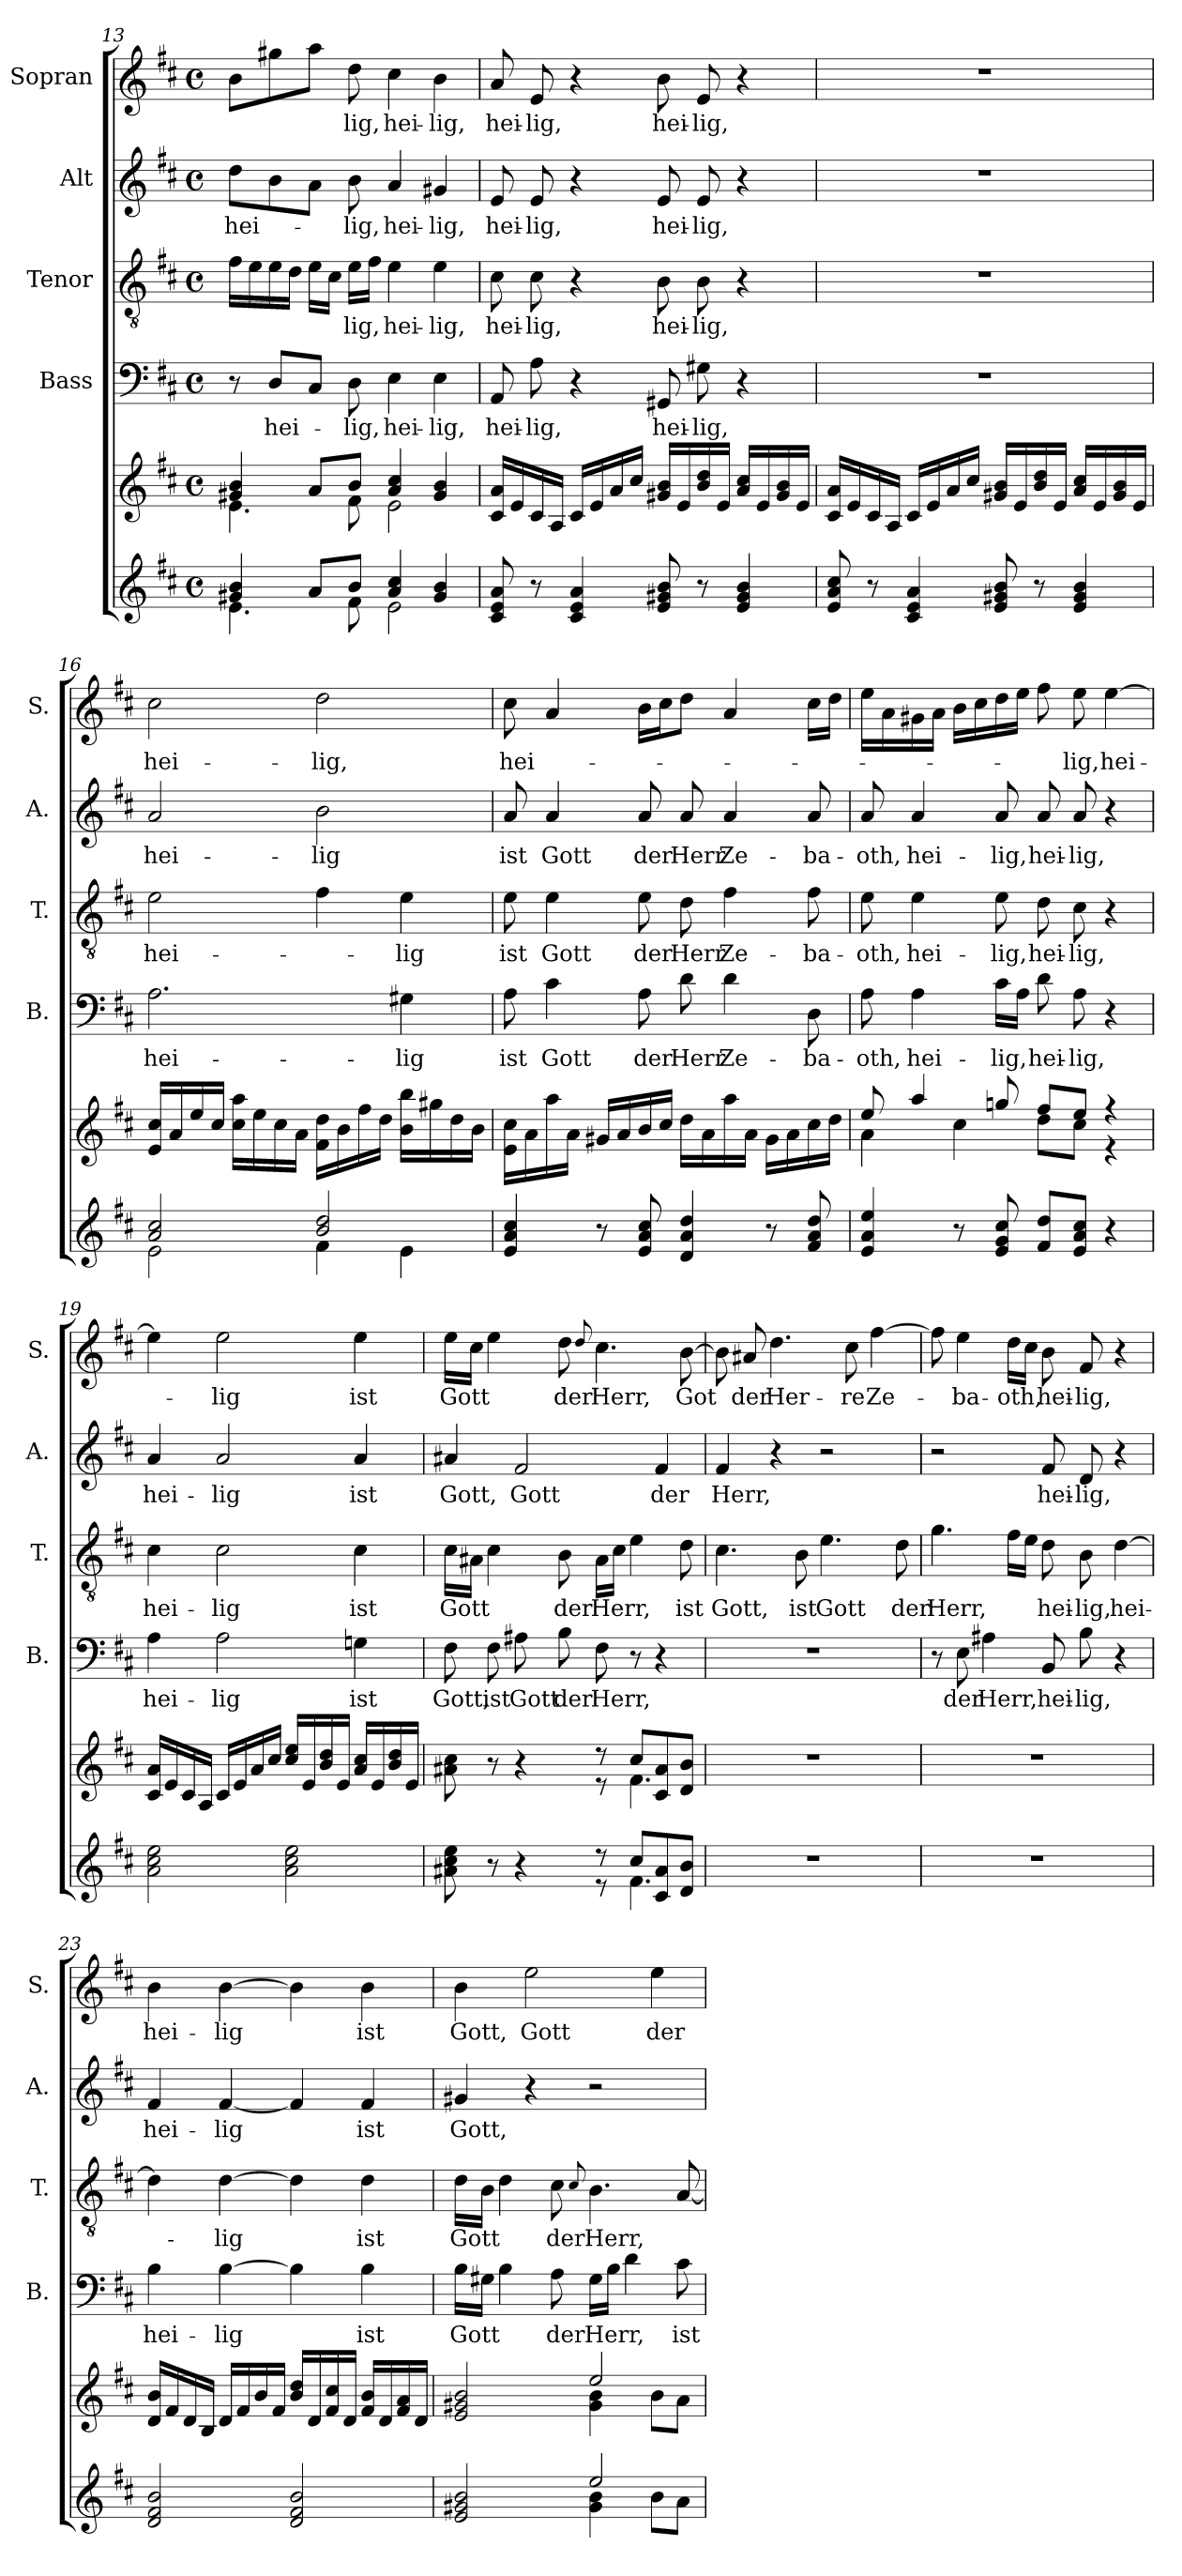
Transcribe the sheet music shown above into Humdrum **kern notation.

**kern	**kern	**kern	**text	**kern	**text	**kern	**text	**kern	**text
*part5	*part5	*part4	*part4	*part3	*part3	*part2	*part2	*part1	*part1
*staff6	*staff5	*staff4	*staff4	*staff3	*staff3	*staff2	*staff2	*staff1	*staff1
*	*	*I"Bass	*	*I"Tenor	*	*I"Alt	*	*I"Sopran	*
*	*	*I'B.	*	*I'T.	*	*I'A.	*	*I'S.	*
!!LO:PB:g=z
*clefG2	*clefG2	*clefF4	*	*clefGv2	*	*clefG2	*	*clefG2	*
*k[f#c#]	*k[f#c#]	*k[f#c#]	*	*k[f#c#]	*	*k[f#c#]	*	*k[f#c#]	*
*D:	*D:	*D:	*	*D:	*	*D:	*	*D:	*
*M4/4	*M4/4	*M4/4	*	*M4/4	*	*M4/4	*	*M4/4	*
*met(c)	*met(c)	*met(c)	*	*met(c)	*	*met(c)	*	*met(c)	*
=13	=13	=13	=13	=13	=13	=13	=13	=13	=13
*^	*^	*	*	*	*	*	*	*	*
!	!	!	!	!	!	!	!	!	!LO:LY:b	!	!
4g#X/ 4b/	4.e\	4g#X/ 4b/	4.e\	8r	.	16f#\LL	.	8dd\L	hei-	8b\L	.
.	.	.	.	.	.	16e\	.	.	.	.	.
!	!	!	!	!	!LO:LY:b	!	!	!	!	!	!
.	.	.	.	8D/L	hei-	16e\	.	8b\	.	8gg#X\	.
.	.	.	.	.	.	16d\JJ	.	.	.	.	.
8a/L	.	8a/L	.	8C#/J	.	16e\LL	.	8a\J	.	8aa\J	.
.	.	.	.	.	.	16c#\JJ	.	.	.	.	.
!	!	!	!	!	!LO:LY:b	!	!LO:LY:b	!	!LO:LY:b	!	!LO:LY:b
8b/J	8f#\	8b/J	8f#\	8D\	-lig,	16e\LL	-lig,	8b\	-lig,	8dd\	-lig,
.	.	.	.	.	.	16f#\JJ	.	.	.	.	.
!	!	!	!	!	!LO:LY:b	!	!LO:LY:b	!	!LO:LY:b	!	!LO:LY:b
4a/ 4cc#/	2e\	4a/ 4cc#/	2e\	4E\	hei-	4e\	hei-	4a/	hei-	4cc#\	hei-
!	!	!	!	!	!LO:LY:b	!	!LO:LY:b	!	!LO:LY:b	!	!LO:LY:b
4g#/ 4b/	.	4g#/ 4b/	.	4E\	-lig,	4e\	-lig,	4g#X/	-lig,	4b\	-lig,
*v	*v	*	*	*	*	*	*	*	*	*	*
*	*v	*v	*	*	*	*	*	*	*	*
=14	=14	=14	=14	=14	=14	=14	=14	=14	=14
!	!	!	!LO:LY:b	!	!LO:LY:b	!	!LO:LY:b	!	!LO:LY:b
8c#/ 8e/ 8a/	16c#/ 16a/LL	8AA/	hei-	8c#\	hei-	8e/	hei-	8a/	hei-
.	16e/	.	.	.	.	.	.	.	.
!	!	!	!LO:LY:b	!	!LO:LY:b	!	!LO:LY:b	!	!LO:LY:b
8r	16c#/	8A\	-lig,	8c#\	-lig,	8e/	-lig,	8e/	-lig,
.	16A/JJ	.	.	.	.	.	.	.	.
4c#/ 4e/ 4a/	16c#/LL	4r	.	4r	.	4r	.	4r	.
.	16e/	.	.	.	.	.	.	.	.
.	16a/	.	.	.	.	.	.	.	.
.	16cc#/JJ	.	.	.	.	.	.	.	.
!	!	!	!LO:LY:b	!	!LO:LY:b	!	!LO:LY:b	!	!LO:LY:b
8e/ 8g#X/ 8b/	16g#X/ 16b/LL	8GG#X/	hei-	8B\	hei-	8e/	hei-	8b\	hei-
.	16e/	.	.	.	.	.	.	.	.
!	!	!	!LO:LY:b	!	!LO:LY:b	!	!LO:LY:b	!	!LO:LY:b
8r	16b/ 16dd/	8G#X\	-lig,	8B\	-lig,	8e/	-lig,	8e/	-lig,
.	16e/JJ	.	.	.	.	.	.	.	.
4e/ 4g#/ 4b/	16a/ 16cc#/LL	4r	.	4r	.	4r	.	4r	.
.	16e/	.	.	.	.	.	.	.	.
.	16g#/ 16b/	.	.	.	.	.	.	.	.
.	16e/JJ	.	.	.	.	.	.	.	.
=15	=15	=15	=15	=15	=15	=15	=15	=15	=15
8e/ 8a/ 8cc#/	16c#/ 16a/LL	1r	.	1r	.	1r	.	1r	.
.	16e/	.	.	.	.	.	.	.	.
8r	16c#/	.	.	.	.	.	.	.	.
.	16A/JJ	.	.	.	.	.	.	.	.
4c#/ 4e/ 4a/	16c#/LL	.	.	.	.	.	.	.	.
.	16e/	.	.	.	.	.	.	.	.
.	16a/	.	.	.	.	.	.	.	.
.	16cc#/JJ	.	.	.	.	.	.	.	.
8e/ 8g#X/ 8b/	16g#X/ 16b/LL	.	.	.	.	.	.	.	.
.	16e/	.	.	.	.	.	.	.	.
8r	16b/ 16dd/	.	.	.	.	.	.	.	.
.	16e/JJ	.	.	.	.	.	.	.	.
4e/ 4g#/ 4b/	16a/ 16cc#/LL	.	.	.	.	.	.	.	.
.	16e/	.	.	.	.	.	.	.	.
.	16g#/ 16b/	.	.	.	.	.	.	.	.
.	16e/JJ	.	.	.	.	.	.	.	.
!!LO:LB:g=z
=16	=16	=16	=16	=16	=16	=16	=16	=16	=16
*^	*	*	*	*	*	*	*	*	*
!	!	!	!	!LO:LY:b	!	!LO:LY:b	!	!LO:LY:b	!	!LO:LY:b
2a/ 2cc#/	2e\	16e/ 16cc#/LL	2.A\	hei-	2e\	hei-	2a/	hei-	2cc#\	hei-
.	.	16a/	.	.	.	.	.	.	.	.
.	.	16ee/	.	.	.	.	.	.	.	.
.	.	16cc#/JJ	.	.	.	.	.	.	.	.
.	.	16cc#\ 16aa\LL	.	.	.	.	.	.	.	.
.	.	16ee\	.	.	.	.	.	.	.	.
.	.	16cc#\	.	.	.	.	.	.	.	.
.	.	16a\JJ	.	.	.	.	.	.	.	.
!	!	!	!	!	!	!	!	!LO:LY:b	!	!LO:LY:b
2b/ 2dd/	4f#\	16f#\ 16dd\LL	.	.	4f#\	.	2b\	-lig	2dd\	-lig,
.	.	16b\	.	.	.	.	.	.	.	.
.	.	16ff#\	.	.	.	.	.	.	.	.
.	.	16dd\JJ	.	.	.	.	.	.	.	.
!	!	!	!	!LO:LY:b	!	!LO:LY:b	!	!	!	!
.	4e\	16b\ 16bb\LL	4G#X\	-lig	4e\	-lig	.	.	.	.
.	.	16gg#X\	.	.	.	.	.	.	.	.
.	.	16dd\	.	.	.	.	.	.	.	.
.	.	16b\JJ	.	.	.	.	.	.	.	.
*v	*v	*	*	*	*	*	*	*	*	*
=17	=17	=17	=17	=17	=17	=17	=17	=17	=17
!	!	!	!LO:LY:b	!	!LO:LY:b	!	!LO:LY:b	!	!LO:LY:b
4e/ 4a/ 4cc#/	16e\ 16cc#\LL	8A\	ist	8e\	ist	8a/	ist	8cc#\	hei-
.	16a\	.	.	.	.	.	.	.	.
!	!	!	!LO:LY:b	!	!LO:LY:b	!	!LO:LY:b	!	!
.	16aa\	4c#\	Gott	4e\	Gott	4a/	Gott	4a/	.
.	16a\JJ	.	.	.	.	.	.	.	.
8r	16g#X/LL	.	.	.	.	.	.	.	.
.	16a/	.	.	.	.	.	.	.	.
!	!	!	!LO:LY:b	!	!LO:LY:b	!	!LO:LY:b	!	!
8e/ 8a/ 8cc#/	16b/	8A\	der	8e\	der	8a/	der	16b\LL	.
.	16cc#/JJ	.	.	.	.	.	.	16cc#\J	.
!	!	!	!LO:LY:b	!	!LO:LY:b	!	!LO:LY:b	!	!
4d/ 4a/ 4dd/	16dd\LL	8d\	Herr	8d\	Herr	8a/	Herr	8dd\J	.
.	16a\	.	.	.	.	.	.	.	.
!	!	!	!LO:LY:b	!	!LO:LY:b	!	!LO:LY:b	!	!
.	16aa\	4d\	Ze-	4f#\	Ze-	4a/	Ze-	4a/	.
.	16a\JJ	.	.	.	.	.	.	.	.
8r	16g#\LL	.	.	.	.	.	.	.	.
.	16a\	.	.	.	.	.	.	.	.
!	!	!	!LO:LY:b	!	!LO:LY:b	!	!LO:LY:b	!	!
8f#/ 8a/ 8dd/	16cc#\	8D\	-ba-	8f#\	-ba-	8a/	-ba-	16cc#\LL	.
.	16dd\JJ	.	.	.	.	.	.	16dd\JJ	.
=18	=18	=18	=18	=18	=18	=18	=18	=18	=18
*	*^	*	*	*	*	*	*	*	*
!	!	!	!	!LO:LY:b	!	!LO:LY:b	!	!LO:LY:b	!	!
4e/ 4a/ 4ee/	8ee/	4a\	8A\	-oth,	8e\	-oth,	8a/	-oth,	16ee\LL	.
.	.	.	.	.	.	.	.	.	16a\	.
!	!	!	!	!LO:LY:b	!	!LO:LY:b	!	!LO:LY:b	!	!
.	4aa/	.	4A\	hei-	4e\	hei-	4a/	hei-	16g#X\	.
.	.	.	.	.	.	.	.	.	16a\JJ	.
8r	.	4cc#\	.	.	.	.	.	.	16b\LL	.
.	.	.	.	.	.	.	.	.	16cc#\	.
!	!	!	!	!LO:LY:b	!	!LO:LY:b	!	!LO:LY:b	!	!
8e/ 8g/ 8cc#/	8ggn/	.	16c#\LL	-lig,	8e\	-lig,	8a/	-lig,	16dd\	.
.	.	.	16A\JJ	.	.	.	.	.	16ee\JJ	.
!	!	!	!	!LO:LY:b	!	!LO:LY:b	!	!LO:LY:b	!	!
8f#/ 8dd/L	8ff#/L	8dd\L	8d\	hei-	8d\	hei-	8a/	hei-	8ff#\	.
!	!	!	!	!LO:LY:b	!	!LO:LY:b	!	!LO:LY:b	!	!LO:LY:b
8e/ 8a/ 8cc#/J	8ee/J	8cc#\J	8A\	-lig,	8c#\	-lig,	8a/	-lig,	8ee\	-lig,
!	!	!	!	!	!	!	!	!	!	!LO:LY:b
4r	4r	4r	4r	.	4r	.	4r	.	[4ee\	hei-
!!LO:PB:g=z
=19	=19	=19	=19	=19	=19	=19	=19	=19	=19	=19
!	!	!	!	!LO:LY:b	!	!LO:LY:b	!	!LO:LY:b	!	!
*	*v	*v	*	*	*	*	*	*	*	*
2a\ 2cc#\ 2ee\	16c#/ 16a/LL	4A\	hei-	4c#\	hei-	4a/	hei-	4ee\]	.
.	16e/	.	.	.	.	.	.	.	.
.	16c#/	.	.	.	.	.	.	.	.
.	16A/JJ	.	.	.	.	.	.	.	.
!	!	!	!LO:LY:b	!	!LO:LY:b	!	!LO:LY:b	!	!LO:LY:b
.	16c#/LL	2A\	-lig	2c#\	-lig	2a/	-lig	2ee\	-lig
.	16e/	.	.	.	.	.	.	.	.
.	16a/	.	.	.	.	.	.	.	.
.	16cc#/JJ	.	.	.	.	.	.	.	.
2a\ 2cc#\ 2ee\	16cc#/ 16ee/LL	.	.	.	.	.	.	.	.
.	16e/	.	.	.	.	.	.	.	.
.	16b/ 16dd/	.	.	.	.	.	.	.	.
.	16e/JJ	.	.	.	.	.	.	.	.
!	!	!	!LO:LY:b	!	!LO:LY:b	!	!LO:LY:b	!	!LO:LY:b
.	16a/ 16cc#/LL	4Gn\	ist	4c#\	ist	4a/	ist	4ee\	ist
.	16e/	.	.	.	.	.	.	.	.
.	16b/ 16dd/	.	.	.	.	.	.	.	.
.	16e/JJ	.	.	.	.	.	.	.	.
=20	=20	=20	=20	=20	=20	=20	=20	=20	=20
*^	*^	*	*	*	*	*	*	*	*
!	!	!	!	!	!LO:LY:b	!	!LO:LY:b	!	!LO:LY:b	!	!LO:LY:b
8a#X\ 8cc#\ 8ee\	2ryy	8a#X\ 8cc#\	2ryy	8F#\	Gott,	16c#\LL	Gott	4a#X/	Gott,	16ee\LL	Gott
.	.	.	.	.	.	16A#X\JJ	.	.	.	16cc#\JJ	.
!	!	!	!	!	!LO:LY:b	!	!	!	!	!	!
8r	.	8r	.	8F#\	ist	4c#\	.	.	.	4ee\	.
!	!	!	!	!	!LO:LY:b	!	!	!	!LO:LY:b	!	!
4r	.	4r	.	8A#X\	Gott	.	.	2f#/	Gott	.	.
!	!	!	!	!	!LO:LY:b	!	!LO:LY:b	!	!	!	!LO:LY:b
.	.	.	.	8B\	der	8B\	der	.	.	8dd\	der
.	.	.	.	.	.	.	.	.	.	8qqdd/	.
!	!	!	!	!	!LO:LY:b	!	!LO:LY:b	!	!	!	!LO:LY:b
8r	8r	8r	8r	8F#\	Herr,	16A#\LL	Herr,	.	.	4.cc#\	Herr,
.	.	.	.	.	.	16c#\JJ	.	.	.	.	.
8cc#/L	4.f#\	8cc#/L	4.f#\	8r	.	4e\	.	.	.	.	.
!	!	!	!	!	!	!	!	!	!LO:LY:b	!	!
8c#/ 8a#/	.	8c#/ 8a#/	.	4r	.	.	.	4f#/	der	.	.
!	!	!	!	!	!	!	!LO:LY:b	!	!	!	!LO:LY:b
8d/ 8b/J	.	8d/ 8b/J	.	.	.	8d\	ist	.	.	[8b\	Got
*v	*v	*	*	*	*	*	*	*	*	*	*
*	*v	*v	*	*	*	*	*	*	*	*
=21	=21	=21	=21	=21	=21	=21	=21	=21	=21
!	!	!	!	!	!LO:LY:b	!	!LO:LY:b	!	!
1r	1r	1r	.	4.c#\	Gott,	4f#/	Herr,	8b\]	.
!	!	!	!	!	!	!	!	!	!LO:LY:b
.	.	.	.	.	.	.	.	8a#X/	der
!	!	!	!	!	!	!	!	!	!LO:LY:b
.	.	.	.	.	.	4r	.	4.dd\	Her-
!	!	!	!	!	!LO:LY:b	!	!	!	!
.	.	.	.	8B\	ist	.	.	.	.
!	!	!	!	!	!LO:LY:b	!	!	!	!
.	.	.	.	4.e\	Gott	2r	.	.	.
!	!	!	!	!	!	!	!	!	!LO:LY:b
.	.	.	.	.	.	.	.	8cc#\	-re
!	!	!	!	!	!	!	!	!	!LO:LY:b
.	.	.	.	.	.	.	.	[4ff#\	Ze-
!	!	!	!	!	!LO:LY:b	!	!	!	!
.	.	.	.	8d\	der	.	.	.	.
!!LO:LB:g=z
=22	=22	=22	=22	=22	=22	=22	=22	=22	=22
!	!	!	!	!	!LO:LY:b	!	!	!	!
1r	1r	8r	.	4.g\	Herr,	2r	.	8ff#\]	.
!	!	!	!LO:LY:b	!	!	!	!	!	!LO:LY:b
.	.	8E\	der	.	.	.	.	4ee\	-ba-
!	!	!	!LO:LY:b	!	!	!	!	!	!
.	.	4A#X\	Herr,	.	.	.	.	.	.
!	!	!	!	!	!	!	!	!	!LO:LY:b
.	.	.	.	16f#\LL	.	.	.	16dd\LL	-oth,
.	.	.	.	16e\JJ	.	.	.	16cc#\JJ	.
!	!	!	!LO:LY:b	!	!LO:LY:b	!	!LO:LY:b	!	!LO:LY:b
.	.	8BB/	hei-	8d\	hei-	8f#/	hei-	8b\	hei-
!	!	!	!LO:LY:b	!	!LO:LY:b	!	!LO:LY:b	!	!LO:LY:b
.	.	8B\	-lig,	8B\	-lig,	8d/	-lig,	8f#/	-lig,
!	!	!	!	!	!LO:LY:b	!	!	!	!
.	.	4r	.	[4d\	hei-	4r	.	4r	.
=23	=23	=23	=23	=23	=23	=23	=23	=23	=23
!	!	!	!LO:LY:b	!	!	!	!LO:LY:b	!	!LO:LY:b
2d/ 2f#/ 2b/	16d/ 16b/LL	4B\	hei-	4d\]	.	4f#/	hei-	4b\	hei-
.	16f#/	.	.	.	.	.	.	.	.
.	16d/	.	.	.	.	.	.	.	.
.	16B/JJ	.	.	.	.	.	.	.	.
!	!	!	!LO:LY:b	!	!LO:LY:b	!	!LO:LY:b	!	!LO:LY:b
.	16d/LL	[4B\	-lig	[4d\	-lig	[4f#/	-lig	[4b\	-lig
.	16f#/	.	.	.	.	.	.	.	.
.	16b/	.	.	.	.	.	.	.	.
.	16f#/JJ	.	.	.	.	.	.	.	.
2d/ 2f#/ 2b/	16b/ 16dd/LL	4B\]	.	4d\]	.	4f#/]	.	4b\]	.
.	16d/	.	.	.	.	.	.	.	.
.	16f#/ 16cc#/	.	.	.	.	.	.	.	.
.	16d/JJ	.	.	.	.	.	.	.	.
!	!	!	!LO:LY:b	!	!LO:LY:b	!	!LO:LY:b	!	!LO:LY:b
.	16f#/ 16b/LL	4B\	ist	4d\	ist	4f#/	ist	4b\	ist
.	16d/	.	.	.	.	.	.	.	.
.	16f#/ 16a/	.	.	.	.	.	.	.	.
.	16d/JJ	.	.	.	.	.	.	.	.
=24	=24	=24	=24	=24	=24	=24	=24	=24	=24
*^	*^	*	*	*	*	*	*	*	*
!	!	!	!	!	!LO:LY:b	!	!LO:LY:b	!	!LO:LY:b	!	!LO:LY:b
2e/ 2g#X/ 2b/	2ryy	2e/ 2g#X/ 2b/	2ryy	16B\LL	Gott	16d\LL	Gott	4g#X/	Gott,	4b\	Gott,
.	.	.	.	16G#X\JJ	.	16B\JJ	.	.	.	.	.
.	.	.	.	4B\	.	4d\	.	.	.	.	.
!	!	!	!	!	!	!	!	!	!	!	!LO:LY:b
.	.	.	.	.	.	.	.	4r	.	2ee\	Gott
!	!	!	!	!	!LO:LY:b	!	!LO:LY:b	!	!	!	!
.	.	.	.	8A\	der	8c#\	der	.	.	.	.
.	.	.	.	.	.	8qqc#/	.	.	.	.	.
!	!	!	!	!	!LO:LY:b	!	!LO:LY:b	!	!	!	!
2ee/	4g#\ 4b\	2ee/	4g#\ 4b\	16G#\LL	Herr,	4.B\	Herr,	2r	.	.	.
.	.	.	.	16B\JJ	.	.	.	.	.	.	.
.	.	.	.	4d\	.	.	.	.	.	.	.
!	!	!	!	!	!	!	!	!	!	!	!LO:LY:b
.	8b\L	.	8b\L	.	.	.	.	.	.	4ee\	der
!	!	!	!	!	!LO:LY:b	!	!	!	!	!	!
.	8a\J	.	8a\J	8c#\	ist	[8A/	.	.	.	.	.
*v	*v	*	*	*	*	*	*	*	*	*	*
*	*v	*v	*	*	*	*	*	*	*	*
=	=	=	=	=	=	=	=	=	=
*-	*-	*-	*-	*-	*-	*-	*-	*-	*-
